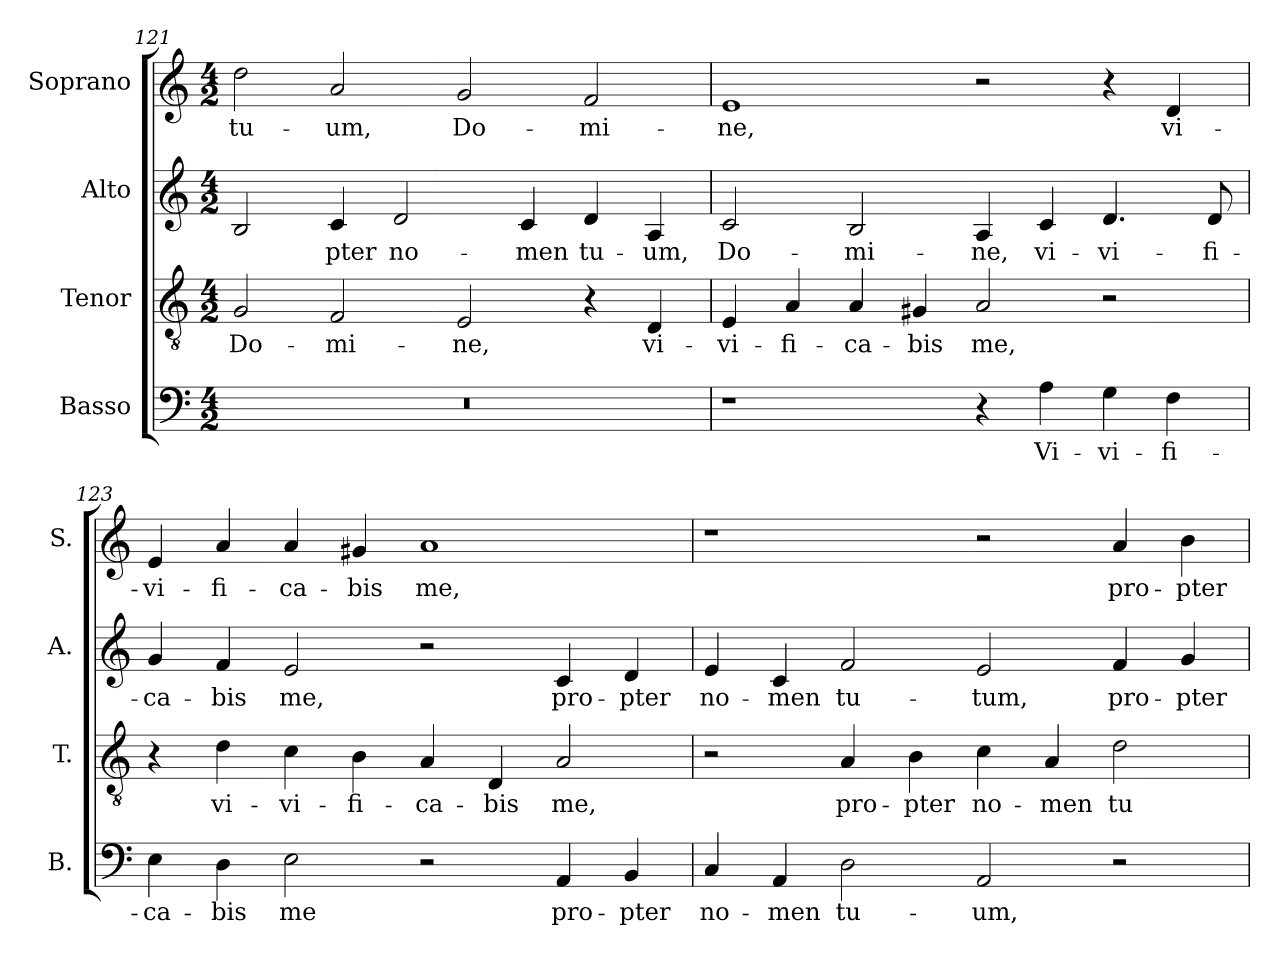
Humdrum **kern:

**kern	**text	**kern	**text	**kern	**text	**kern	**text
*part4	*part4	*part3	*part3	*part2	*part2	*part1	*part1
*staff4	*staff4	*staff3	*staff3	*staff2	*staff2	*staff1	*staff1
*I"Basso	*	*I"Tenor	*	*I"Alto	*	*I"Soprano	*
*I'B.	*	*I'T.	*	*I'A.	*	*I'S.	*
!!LO:PB:g=z
*clefF4	*	*clefGv2	*	*clefG2	*	*clefG2	*
*	*	*ITrd7c12	*	*	*	*	*
*k[]	*	*k[]	*	*k[]	*	*k[]	*
*C:	*	*C:	*	*C:	*	*C:	*
*M4/2	*	*M4/2	*	*M4/2	*	*M4/2	*
=121	=121	=121	=121	=121	=121	=121	=121
!LO:N:vis=1	!	!	!	!	!	!	!
!	!	!	!LO:LY:b:color=#000000	!	!	!	!
!	!	!	!	!	!	!	!LO:LY:b:color=#000000
0r	.	2GGi/	Do-	2Bi/	.	2ddi\	tu-
!	!	!	!LO:LY:b:color=#000000	!	!	!	!
!	!	!	!	!	!LO:LY:b:color=#000000	!	!
!	!	!	!	!	!	!	!LO:LY:b:color=#000000
.	.	2FFi/	-mi-	4ci/	-pter	2ai/	-um,
!	!	!	!	!	!LO:LY:b:color=#000000	!	!
.	.	.	.	2di/	no-	.	.
!	!	!	!LO:LY:b:color=#000000	!	!	!	!
!	!	!	!	!	!	!	!LO:LY:b:color=#000000
.	.	2EEi/	-ne,	.	.	2gi/	Do-
!	!	!	!	!	!LO:LY:b:color=#000000	!	!
.	.	.	.	4ci/	-men	.	.
!	!	!	!	!	!LO:LY:b:color=#000000	!	!
!	!	!	!	!	!	!	!LO:LY:b:color=#000000
.	.	4r	.	4di/	tu-	2fi/	-mi-
!	!	!	!LO:LY:b:color=#000000	!	!	!	!
!	!	!	!	!	!LO:LY:b:color=#000000	!	!
.	.	4DDi/	vi-	4Ai/	-um,	.	.
=122	=122	=122	=122	=122	=122	=122	=122
!	!	!	!LO:LY:b:color=#000000	!	!	!	!
!	!	!	!	!	!LO:LY:b:color=#000000	!	!
!	!	!	!	!	!	!	!LO:LY:b:color=#000000
1r	.	4EEi/	-vi-	2ci/	Do-	1ei	-ne,
!	!	!	!LO:LY:b:color=#000000	!	!	!	!
.	.	4AAi/	-fi-	.	.	.	.
!	!	!	!LO:LY:b:color=#000000	!	!	!	!
!	!	!	!	!	!LO:LY:b:color=#000000	!	!
.	.	4AAi/	-ca-	2Bi/	-mi-	.	.
!	!	!	!LO:LY:b:color=#000000	!	!	!	!
.	.	4GG#Xi/	-bis	.	.	.	.
!	!	!	!LO:LY:b:color=#000000	!	!	!	!
!	!	!	!	!	!LO:LY:b:color=#000000	!	!
4r	.	2AAi/	me,	4Ai/	-ne,	2r	.
!	!LO:LY:b:color=#000000	!	!	!	!	!	!
!	!	!	!	!	!LO:LY:b:color=#000000	!	!
4Ai\	Vi-	.	.	4ci/	vi-	.	.
!	!LO:LY:b:color=#000000	!	!	!	!	!	!
!	!	!	!	!	!LO:LY:b:color=#000000	!	!
4Gi\	-vi-	2r	.	4.di/	-vi-	4r	.
!	!LO:LY:b:color=#000000	!	!	!	!	!	!
!	!	!	!	!	!	!	!LO:LY:b:color=#000000
4Fi\	-fi-	.	.	.	.	4di/	vi-
!	!	!	!	!	!LO:LY:b:color=#000000	!	!
.	.	.	.	8di/	-fi-	.	.
=123	=123	=123	=123	=123	=123	=123	=123
!	!LO:LY:b:color=#000000	!	!	!	!	!	!
!	!	!	!	!	!LO:LY:b:color=#000000	!	!
!	!	!	!	!	!	!	!LO:LY:b:color=#000000
4Ei\	-ca-	4r	.	4gi/	-ca-	4ei/	-vi-
!	!LO:LY:b:color=#000000	!	!	!	!	!	!
!	!	!	!LO:LY:b:color=#000000	!	!	!	!
!	!	!	!	!	!LO:LY:b:color=#000000	!	!
!	!	!	!	!	!	!	!LO:LY:b:color=#000000
4Di\	-bis	4Di\	vi-	4fi/	-bis	4ai/	-fi-
!	!LO:LY:b:color=#000000	!	!	!	!	!	!
!	!	!	!LO:LY:b:color=#000000	!	!	!	!
!	!	!	!	!	!LO:LY:b:color=#000000	!	!
!	!	!	!	!	!	!	!LO:LY:b:color=#000000
2Ei\	me	4Ci\	-vi-	2ei/	me,	4ai/	-ca-
!	!	!	!LO:LY:b:color=#000000	!	!	!	!
!	!	!	!	!	!	!	!LO:LY:b:color=#000000
.	.	4BBi\	-fi-	.	.	4g#Xi/	-bis
!	!	!	!LO:LY:b:color=#000000	!	!	!	!
!	!	!	!	!	!	!	!LO:LY:b:color=#000000
2r	.	4AAi/	-ca-	2r	.	1ai	me,
!	!	!	!LO:LY:b:color=#000000	!	!	!	!
.	.	4DDi/	-bis	.	.	.	.
!	!LO:LY:b:color=#000000	!	!	!	!	!	!
!	!	!	!LO:LY:b:color=#000000	!	!	!	!
!	!	!	!	!	!LO:LY:b:color=#000000	!	!
4AAi/	pro-	2AAi/	me,	4ci/	pro-	.	.
!	!LO:LY:b:color=#000000	!	!	!	!	!	!
!	!	!	!	!	!LO:LY:b:color=#000000	!	!
4BBi/	-pter	.	.	4di/	-pter	.	.
=124	=124	=124	=124	=124	=124	=124	=124
!	!LO:LY:b:color=#000000	!	!	!	!	!	!
!	!	!	!	!	!LO:LY:b:color=#000000	!	!
4Ci/	no-	2r	.	4ei/	no-	1r	.
!	!LO:LY:b:color=#000000	!	!	!	!	!	!
!	!	!	!	!	!LO:LY:b:color=#000000	!	!
4AAi/	-men	.	.	4ci/	-men	.	.
!	!LO:LY:b:color=#000000	!	!	!	!	!	!
!	!	!	!LO:LY:b:color=#000000	!	!	!	!
!	!	!	!	!	!LO:LY:b:color=#000000	!	!
2Di\	tu-	4AAi/	pro-	2fi/	tu-	.	.
!	!	!	!LO:LY:b:color=#000000	!	!	!	!
.	.	4BBi\	-pter	.	.	.	.
!	!LO:LY:b:color=#000000	!	!	!	!	!	!
!	!	!	!LO:LY:b:color=#000000	!	!	!	!
!	!	!	!	!	!LO:LY:b:color=#000000	!	!
2AAi/	-um,	4Ci\	no-	2ei/	-tum,	2r	.
!	!	!	!LO:LY:b:color=#000000	!	!	!	!
.	.	4AAi/	-men	.	.	.	.
!	!	!	!LO:LY:b:color=#000000	!	!	!	!
!	!	!	!	!	!LO:LY:b:color=#000000	!	!
!	!	!	!	!	!	!	!LO:LY:b:color=#000000
2r	.	2Di\	tu-	4fi/	pro-	4ai/	pro-
!	!	!	!	!	!LO:LY:b:color=#000000	!	!
!	!	!	!	!	!	!	!LO:LY:b:color=#000000
.	.	.	.	4gi/	-pter	4bi\	-pter
=	=	=	=	=	=	=	=
*-	*-	*-	*-	*-	*-	*-	*-
